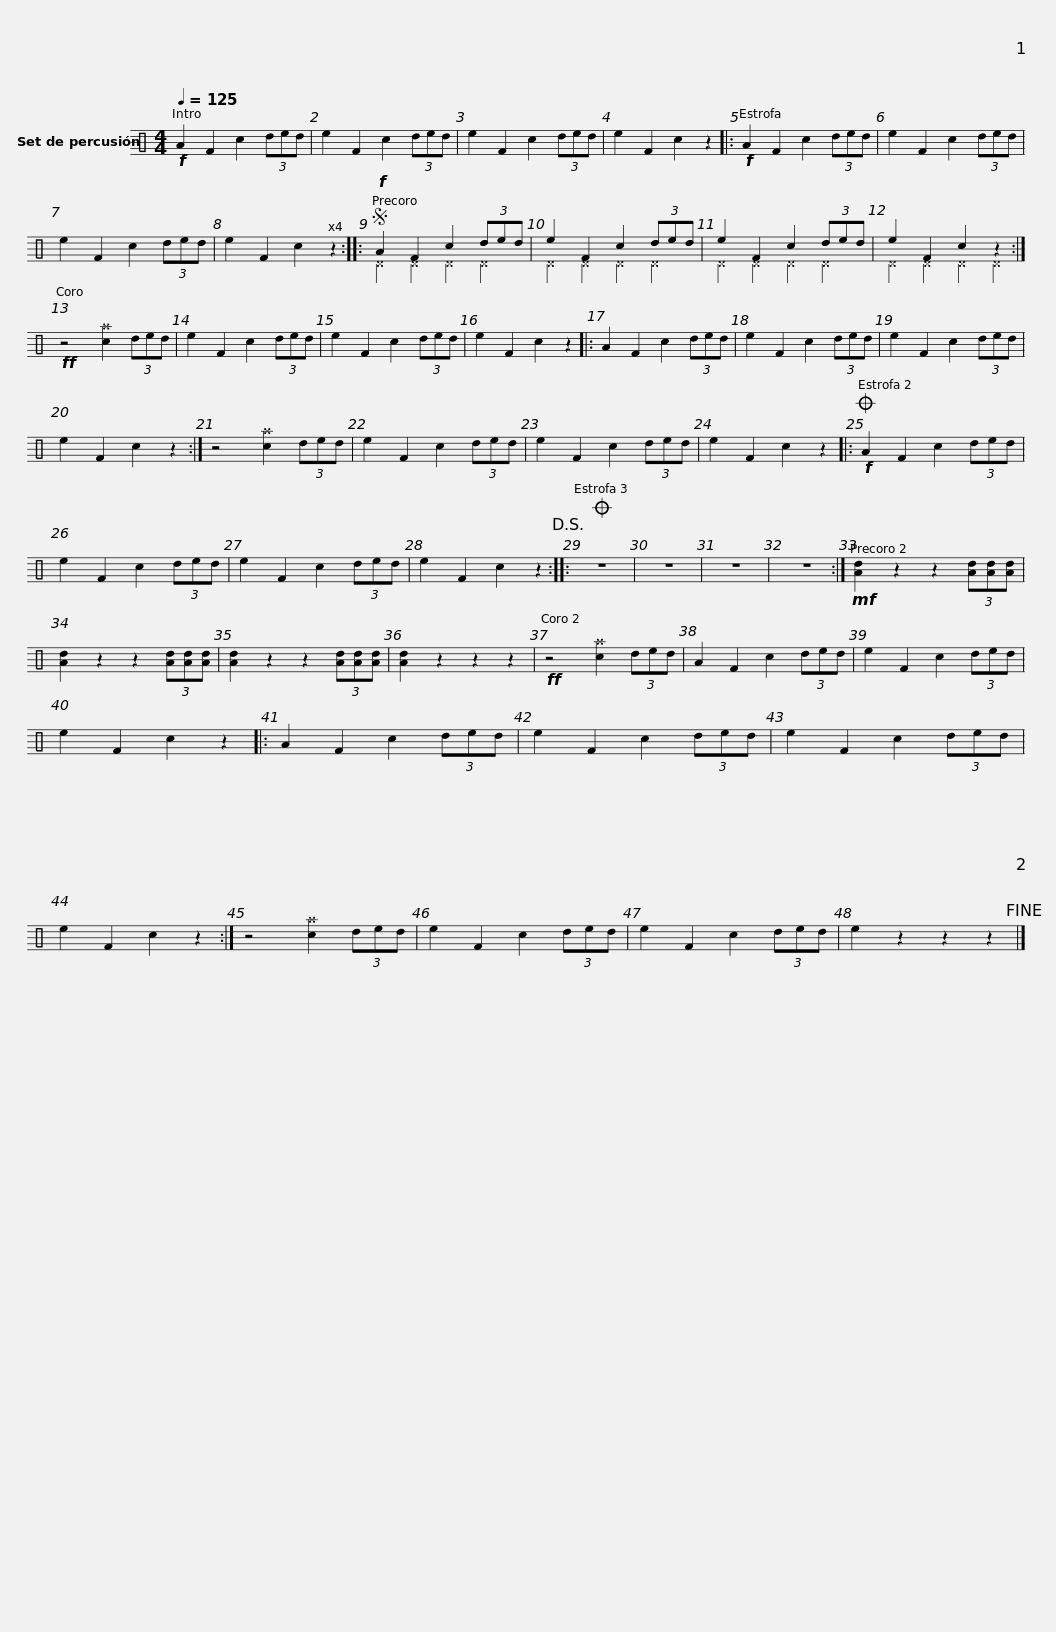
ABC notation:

X:1
%%score ( 1 2 )
L:1/8
Q:1/4=125
M:4/4
I:linebreak $
K:C
V:1 perc
K:none
V:2 perc
K:none
V:1
!f! A2 F2 c2 (3ded | e2 F2 c2 (3ded | e2 F2 c2 (3ded | e2 F2 c2 z2 |:$!f! A2 F2 c2 (3ded | %5
 e2 F2 c2 (3ded | e2 F2 c2 (3ded | e2 F2 c2 z2 ::$S!f! A2 F2 c2 (3ded | e2 F2 c2 (3ded | %10
 e2 F2 c2 (3ded | e2 F2 c2 z2 :|$!ff! z4 [c^a]2 (3ded | e2 F2 c2 (3ded | e2 F2 c2 (3ded | %15
 e2 F2 c2 z2 |:$ A2 F2 c2 (3ded | e2 F2 c2 (3ded | e2 F2 c2 (3ded | e2 F2 c2 z2 :|$ %20
 z4 [c^a]2 (3ded | e2 F2 c2 (3ded | e2 F2 c2 (3ded | e2 F2 c2 z2 |:$O!f! A2 F2 c2 (3ded | %25
 e2 F2 c2 (3ded | e2 F2 c2 (3ded | e2 F2 c2 z2!D.S.! ::$O z8 | z8 | %30
 z8 | z8 :|$!mf! [Ad]2 z2 z2 (3[Ad][Ad][Ad] | [Ad]2 z2 z2 (3[Ad][Ad][Ad] | [Ad]2 z2 z2 (3[Ad][Ad][Ad] | %35
 [Ad]2 z2 z2 z2 |$!ff! z4 [c^a]2 (3ded | A2 F2 c2 (3ded | e2 F2 c2 (3ded | e2 F2 c2 z2 |:$ %40
 A2 F2 c2 (3ded | e2 F2 c2 (3ded | e2 F2 c2 (3ded | e2 F2 c2 z2 :|$ z4 [c^a]2 (3ded | %45
 e2 F2 c2 (3ded | e2 F2 c2 (3ded | e2 z2 z2 z2!fine! |] %48
V:2
 x8 | x8 | x8 | x8 |:$ x8 | %5
 x8 | x8 | x8 ::$ ^D2 ^D2 ^D2 ^D2 | ^D2 ^D2 ^D2 ^D2 | %10
 ^D2 ^D2 ^D2 ^D2 | ^D2 ^D2 ^D2 ^D2 :|$ x8 | x8 | x8 | %15
 x8 |:$ x8 | x8 | x8 | x8 :|$ %20
 x8 | x8 | x8 | x8 |:$ x8 | %25
 x8 | x8 | x8 ::$ x8 | x8 | %30
 x8 | x8 :|$ x8 | x8 | x8 | %35
 x8 |$ x8 | x8 | x8 | x8 |:$ %40
 x8 | x8 | x8 | x8 :|$ x8 | %45
 x8 | x8 | x8 |] %48
